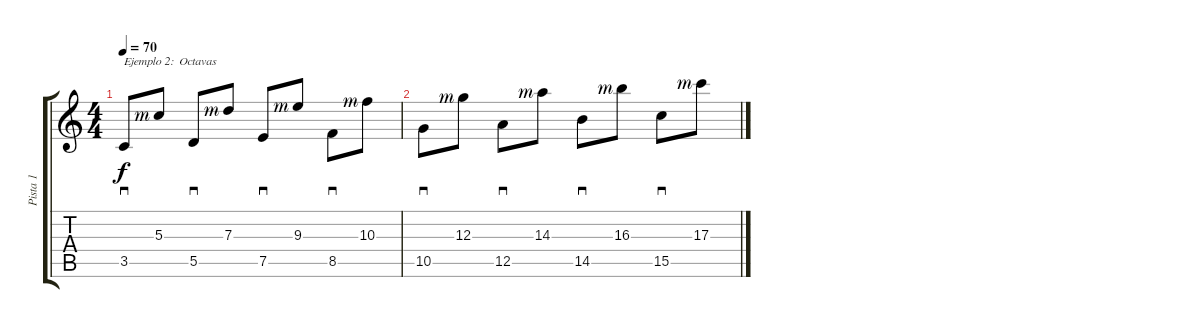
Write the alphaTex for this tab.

\track ("Pista 1" "Pista 1") {instrument acousticguitarsteel}
\staff {score tabs}
\tuning (E4 B3 G3 D3 A2 E2) {hide}
\ts (4 4)
\tempo 70
\clef g2
\ks c
3.5.8{sd txt "Ejemplo 2:  Octavas" dy f instrument acousticguitarsteel} 5.3{rf 3}.8 5.5.8{sd} 7.3{rf 3}.8 7.5.8{sd} 9.3{rf 3}.8 8.5.8{sd} 10.3{rf 3}.8 |
10.5.8{sd} 12.3{rf 3}.8 12.5.8{sd} 14.3{rf 3}.8 14.5.8{sd} 16.3{rf 3}.8 15.5.8{sd} 17.3{rf 3}.8
